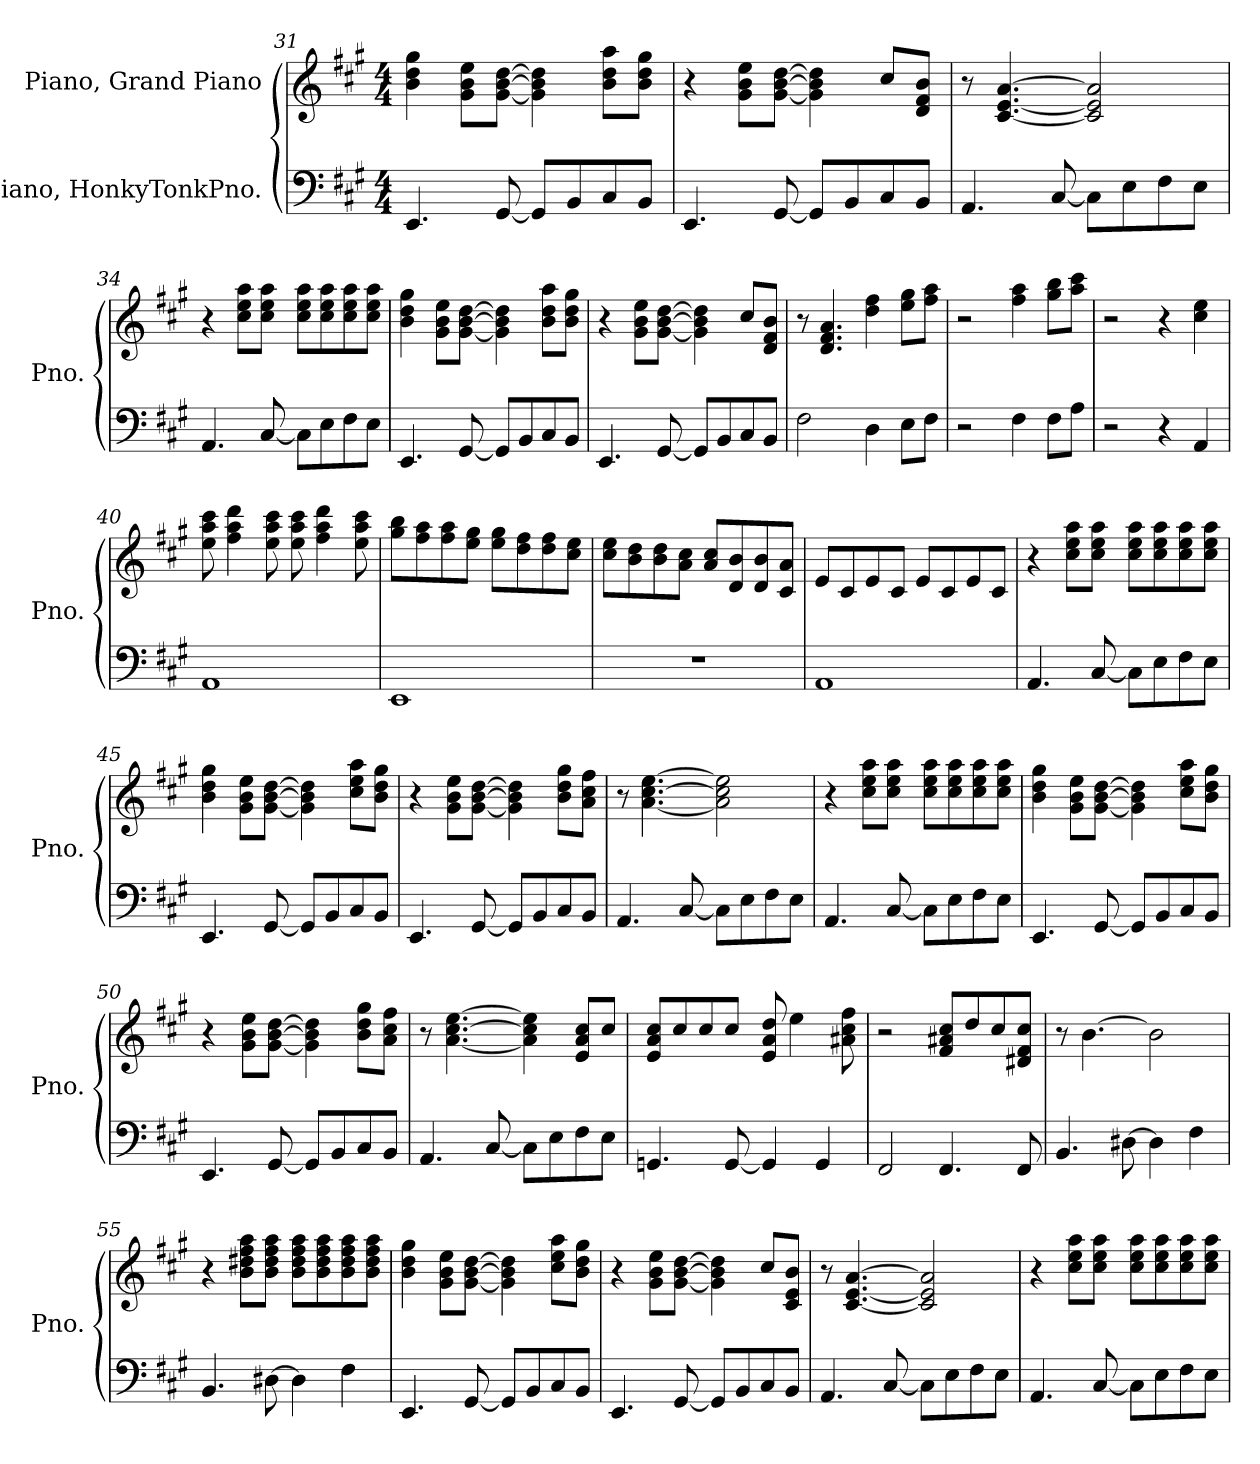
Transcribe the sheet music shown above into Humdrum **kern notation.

**kern	**kern
*part2	*part1
*staff2	*staff1
*I"Piano,  HonkyTonkPno.	*I"Piano,  Grand Piano
*I'Pno.	*I'Pno.
!!LO:LB:g=z
*clefF4	*clefG2
*k[f#c#g#]	*k[f#c#g#]
*M4/4	*M4/4
=31	=31
4.EE/	4b\ 4dd\ 4gg#\
.	8g#\ 8b\ 8ee\L
[8GG#/	[8g#\ [8b\ [8dd\J
8GG#/L]	4g#\] 4b\] 4dd\]
8BB/	.
8C#/	8b\ 8dd\ 8aa\L
8BB/J	8b\ 8dd\ 8gg#\J
=32	=32
4.EE/	4r
.	8g#\ 8b\ 8ee\L
[8GG#/	[8g#\ [8b\ [8dd\J
8GG#/L]	4g#\] 4b\] 4dd\]
8BB/	.
8C#/	8cc#/L
8BB/J	8d/ 8f#/ 8b/J
=33	=33
4.AA/	8r
.	[4.c#/ [4.e/ [4.a/
[8C#/	.
8C#\L]	2c#/] 2e/] 2a/]
8E\	.
8F#\	.
8E\J	.
=34	=34
4.AA/	4r
.	8cc#\ 8ee\ 8aa\L
[8C#/	8cc#\ 8ee\ 8aa\J
8C#\L]	8cc#\ 8ee\ 8aa\L
8E\	8cc#\ 8ee\ 8aa\
8F#\	8cc#\ 8ee\ 8aa\
8E\J	8cc#\ 8ee\ 8aa\J
!!LO:LB:g=z
=35	=35
4.EE/	4b\ 4dd\ 4gg#\
.	8g#\ 8b\ 8ee\L
[8GG#/	[8g#\ [8b\ [8dd\J
8GG#/L]	4g#\] 4b\] 4dd\]
8BB/	.
8C#/	8b\ 8dd\ 8aa\L
8BB/J	8b\ 8dd\ 8gg#\J
=36	=36
4.EE/	4r
.	8g#\ 8b\ 8ee\L
[8GG#/	[8g#\ [8b\ [8dd\J
8GG#/L]	4g#\] 4b\] 4dd\]
8BB/	.
8C#/	8cc#/L
8BB/J	8d/ 8f#/ 8b/J
=37	=37
2F#\	8r
.	4.d/ 4.f#/ 4.a/
4D\	4dd\ 4ff#\
8E\L	8ee\ 8gg#\L
8F#\J	8ff#\ 8aa\J
=38	=38
2r	2r
4F#\	4ff#\ 4aa\
8F#\L	8gg#\ 8bb\L
8A\J	8aa\ 8ccc#\J
=39	=39
2r	2r
4r	4r
4AA/	4cc#\ 4ee\
=40	=40
1AA	8ee\ 8aa\ 8ccc#\
.	4ff#\ 4aa\ 4ddd\
.	8ee\ 8aa\ 8ccc#\
.	8ee\ 8aa\ 8ccc#\
.	4ff#\ 4aa\ 4ddd\
.	8ee\ 8aa\ 8ccc#\
!!LO:LB:g=z
=41	=41
1EE	8gg#\ 8bb\L
.	8ff#\ 8aa\
.	8ff#\ 8aa\
.	8ee\ 8gg#\J
.	8ee\ 8gg#\L
.	8dd\ 8ff#\
.	8dd\ 8ff#\
.	8cc#\ 8ee\J
=42	=42
1r	8cc#\ 8ee\L
.	8b\ 8dd\
.	8b\ 8dd\
.	8a\ 8cc#\J
.	8a/ 8cc#/L
.	8d/ 8b/
.	8d/ 8b/
.	8c#/ 8a/J
=43	=43
1AA	8e/L
.	8c#/
.	8e/
.	8c#/J
.	8e/L
.	8c#/
.	8e/
.	8c#/J
=44	=44
4.AA/	4r
.	8cc#\ 8ee\ 8aa\L
[8C#/	8cc#\ 8ee\ 8aa\J
8C#\L]	8cc#\ 8ee\ 8aa\L
8E\	8cc#\ 8ee\ 8aa\
8F#\	8cc#\ 8ee\ 8aa\
8E\J	8cc#\ 8ee\ 8aa\J
!!LO:LB:g=z
=45	=45
4.EE/	4b\ 4dd\ 4gg#\
.	8g#\ 8b\ 8ee\L
[8GG#/	[8g#\ [8b\ [8dd\J
8GG#/L]	4g#\] 4b\] 4dd\]
8BB/	.
8C#/	8cc#\ 8ee\ 8aa\L
8BB/J	8b\ 8dd\ 8gg#\J
=46	=46
4.EE/	4r
.	8g#\ 8b\ 8ee\L
[8GG#/	[8g#\ [8b\ [8dd\J
8GG#/L]	4g#\] 4b\] 4dd\]
8BB/	.
8C#/	8b\ 8dd\ 8gg#\L
8BB/J	8a\ 8cc#\ 8ff#\J
=47	=47
4.AA/	8r
.	[4.a\ [4.cc#\ [4.ee\
[8C#/	.
8C#\L]	2a\] 2cc#\] 2ee\]
8E\	.
8F#\	.
8E\J	.
=48	=48
4.AA/	4r
.	8cc#\ 8ee\ 8aa\L
[8C#/	8cc#\ 8ee\ 8aa\J
8C#\L]	8cc#\ 8ee\ 8aa\L
8E\	8cc#\ 8ee\ 8aa\
8F#\	8cc#\ 8ee\ 8aa\
8E\J	8cc#\ 8ee\ 8aa\J
!!LO:LB:g=z
=49	=49
4.EE/	4b\ 4dd\ 4gg#\
.	8g#\ 8b\ 8ee\L
[8GG#/	[8g#\ [8b\ [8dd\J
8GG#/L]	4g#\] 4b\] 4dd\]
8BB/	.
8C#/	8cc#\ 8ee\ 8aa\L
8BB/J	8b\ 8dd\ 8gg#\J
=50	=50
4.EE/	4r
.	8g#\ 8b\ 8ee\L
[8GG#/	[8g#\ [8b\ [8dd\J
8GG#/L]	4g#\] 4b\] 4dd\]
8BB/	.
8C#/	8b\ 8dd\ 8gg#\L
8BB/J	8a\ 8cc#\ 8ff#\J
=51	=51
4.AA/	8r
.	[4.a\ [4.cc#\ [4.ee\
[8C#/	.
8C#\L]	4a\] 4cc#\] 4ee\]
8E\	.
8F#\	8e/ 8a/ 8cc#/L
8E\J	8cc#/J
=52	=52
4.GGn/	8e/ 8a/ 8cc#/L
.	8cc#/
.	8cc#/
[8GG/	8cc#/J
4GG/]	8e/ 8a/ 8dd/
.	4ee\
4GG/	.
.	8a#X\ 8cc#\ 8ff#\
=53	=53
2FF#/	2r
4.FF#/	8f#/ 8a#X/ 8cc#/L
.	8dd/
.	8cc#/
8FF#/	8d#X/ 8f#/ 8cc#/J
!!LO:PB:g=z
=54	=54
4.BB/	8r
.	[4.b\
[8D#X\	.
4D#\]	2b\]
4F#\	.
=55	=55
4.BB/	4r
.	8b\ 8dd#X\ 8ff#\ 8aa\L
[8D#X\	8b\ 8dd#\ 8ff#\ 8aa\J
4D#\]	8b\ 8dd#\ 8ff#\ 8aa\L
.	8b\ 8dd#\ 8ff#\ 8aa\
4F#\	8b\ 8dd#\ 8ff#\ 8aa\
.	8b\ 8dd#\ 8ff#\ 8aa\J
=56	=56
4.EE/	4b\ 4dd\ 4gg#\
.	8g#\ 8b\ 8ee\L
[8GG#/	[8g#\ [8b\ [8dd\J
8GG#/L]	4g#\] 4b\] 4dd\]
8BB/	.
8C#/	8cc#\ 8ee\ 8aa\L
8BB/J	8b\ 8dd\ 8gg#\J
=57	=57
4.EE/	4r
.	8g#\ 8b\ 8ee\L
[8GG#/	[8g#\ [8b\ [8dd\J
8GG#/L]	4g#\] 4b\] 4dd\]
8BB/	.
8C#/	8cc#/L
8BB/J	8c#/ 8e/ 8b/J
=58	=58
4.AA/	8r
.	[4.c#/ [4.e/ [4.a/
[8C#/	.
8C#\L]	2c#/] 2e/] 2a/]
8E\	.
8F#\	.
8E\J	.
!!LO:LB:g=z
=59	=59
4.AA/	4r
.	8cc#\ 8ee\ 8aa\L
[8C#/	8cc#\ 8ee\ 8aa\J
8C#\L]	8cc#\ 8ee\ 8aa\L
8E\	8cc#\ 8ee\ 8aa\
8F#\	8cc#\ 8ee\ 8aa\
8E\J	8cc#\ 8ee\ 8aa\J
=	=
*-	*-
